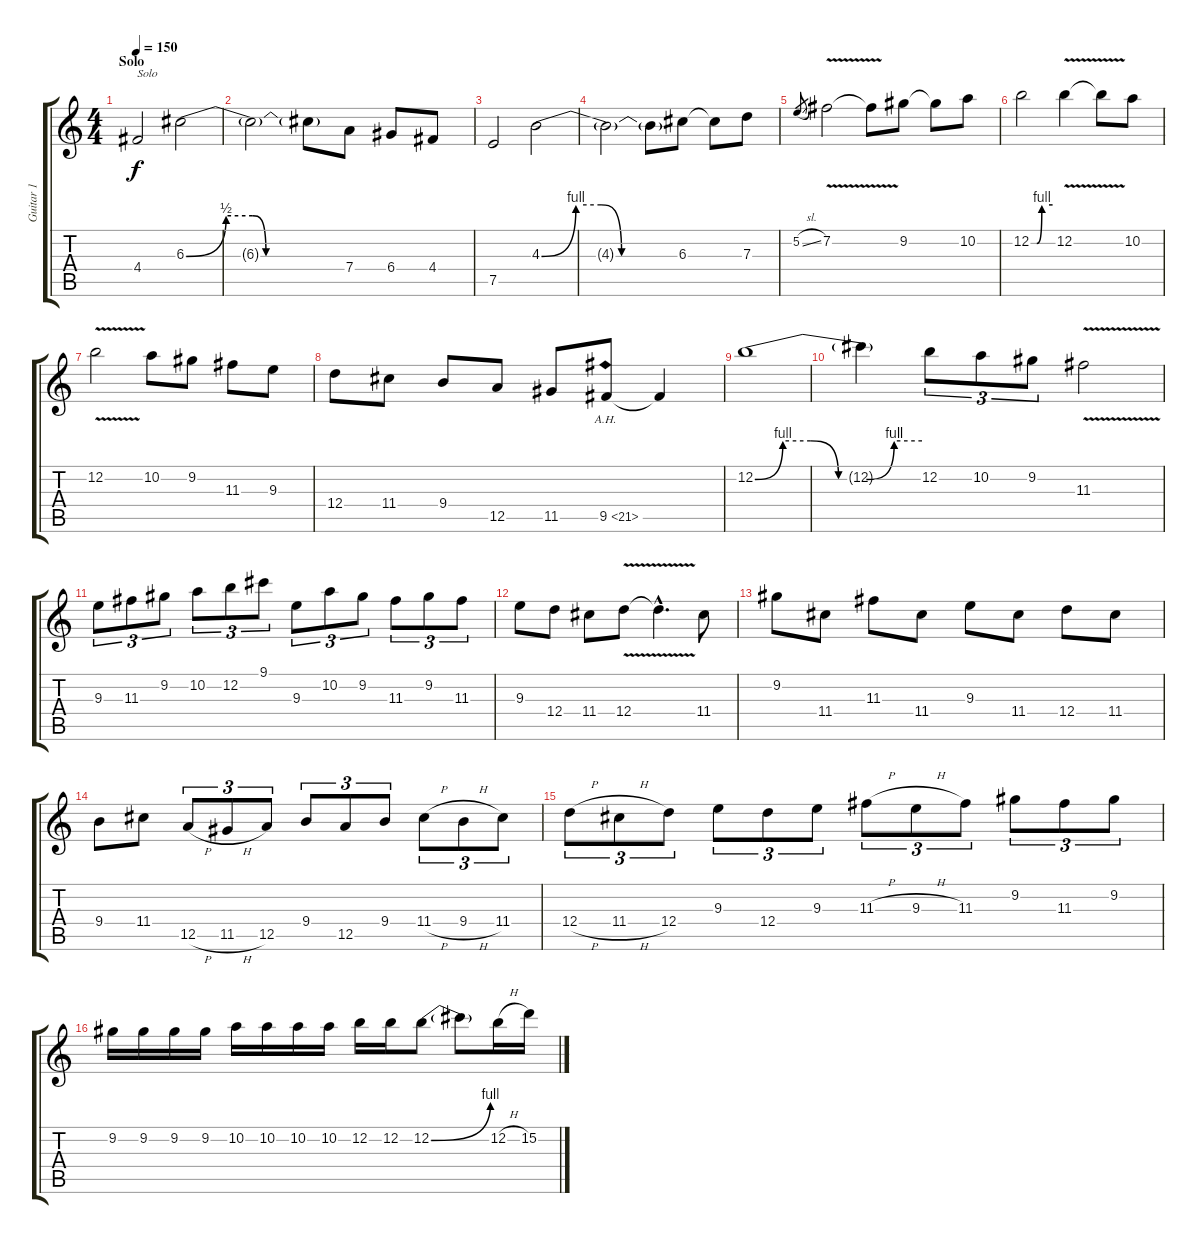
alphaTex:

\track ("Guitar 1" "Guitar 1") {instrument distortionguitar}
\staff {score tabs}
\tuning (E4 B3 G3 D3 A2 E2) {hide}
\ts (4 4)
\section ("" "Solo")
\tempo 150
\clef g2
\ks c
4.4.2{txt "Solo" dy f volume 13} 6.3{be (custom 0 0 15 2 25 2 30 0 60 0)}.2 |
6.3{t}.2 6.3{t}.8 7.4.8 6.4.8 4.4.8 |
7.5.2 4.3{be (custom 0 0 15 4 26 4 35 0 60 0)}.2 |
4.3{t}.2 4.3{t}.8 6.3.8 6.3{t}.8 7.3.8 |
5.2{sl}.8{gr} 7.2{v}.2 7.2{t}.8 9.2.8 9.2{t}.8 10.2.8 |
12.2{be (custom 0 0 16 0 30 4 60 4)}.2 12.2{v}.4 12.2{t}.8 10.2.8 |
12.2{v}.2 10.2.8 9.2.8 11.3.8 9.3.8 |
12.4.8 11.4.8 9.4.8 12.5.8 11.5.8 9.5{ah 12}.8 9.5{t}.4 |
12.2{be (custom 0 0 10 4 20 4 30 0 40 0 50 4 60 4)}.1 |
12.2{t}.4 12.2.8{tu (3 2)} 10.2.8{tu (3 2)} 9.2.8{tu (3 2)} 11.3{v}.2 |
9.3.8{tu (3 2)} 11.3.8{tu (3 2)} 9.2.8{tu (3 2)} 10.2.8{tu (3 2)} 12.2.8{tu (3 2)} 9.1.8{tu (3 2)} 9.3.8{tu (3 2)} 10.2.8{tu (3 2)} 9.2.8{tu (3 2)} 11.3.8{tu (3 2)} 9.2.8{tu (3 2)} 11.3.8{tu (3 2)} |
9.3.8 12.4.8 11.4.8 12.4{v}.8 12.4{hac t}.4{d} 11.4.8 |
9.2.8 11.4.8 11.3.8 11.4.8 9.3.8 11.4.8 12.4.8 11.4.8 |
9.4.8 11.4.8 12.5{h}.8{tu (3 2)} 11.5{h}.8{tu (3 2)} 12.5.8{tu (3 2)} 9.4.8{tu (3 2)} 12.5.8{tu (3 2)} 9.4.8{tu (3 2)} 11.4{h}.8{tu (3 2)} 9.4{h}.8{tu (3 2)} 11.4.8{tu (3 2)} |
12.4{h}.8{tu (3 2)} 11.4{h}.8{tu (3 2)} 12.4.8{tu (3 2)} 9.3.8{tu (3 2)} 12.4.8{tu (3 2)} 9.3.8{tu (3 2)} 11.3{h}.8{tu (3 2)} 9.3{h}.8{tu (3 2)} 11.3.8{tu (3 2)} 9.2.8{tu (3 2)} 11.3.8{tu (3 2)} 9.2.8{tu (3 2)} |
9.2.16 9.2.16 9.2.16 9.2.16 10.2.16 10.2.16 10.2.16 10.2.16 12.2.16 12.2.16 12.2{be (bend 0 0 60 4)}.8 12.2{t}.8 12.2{h}.16 15.2.16
